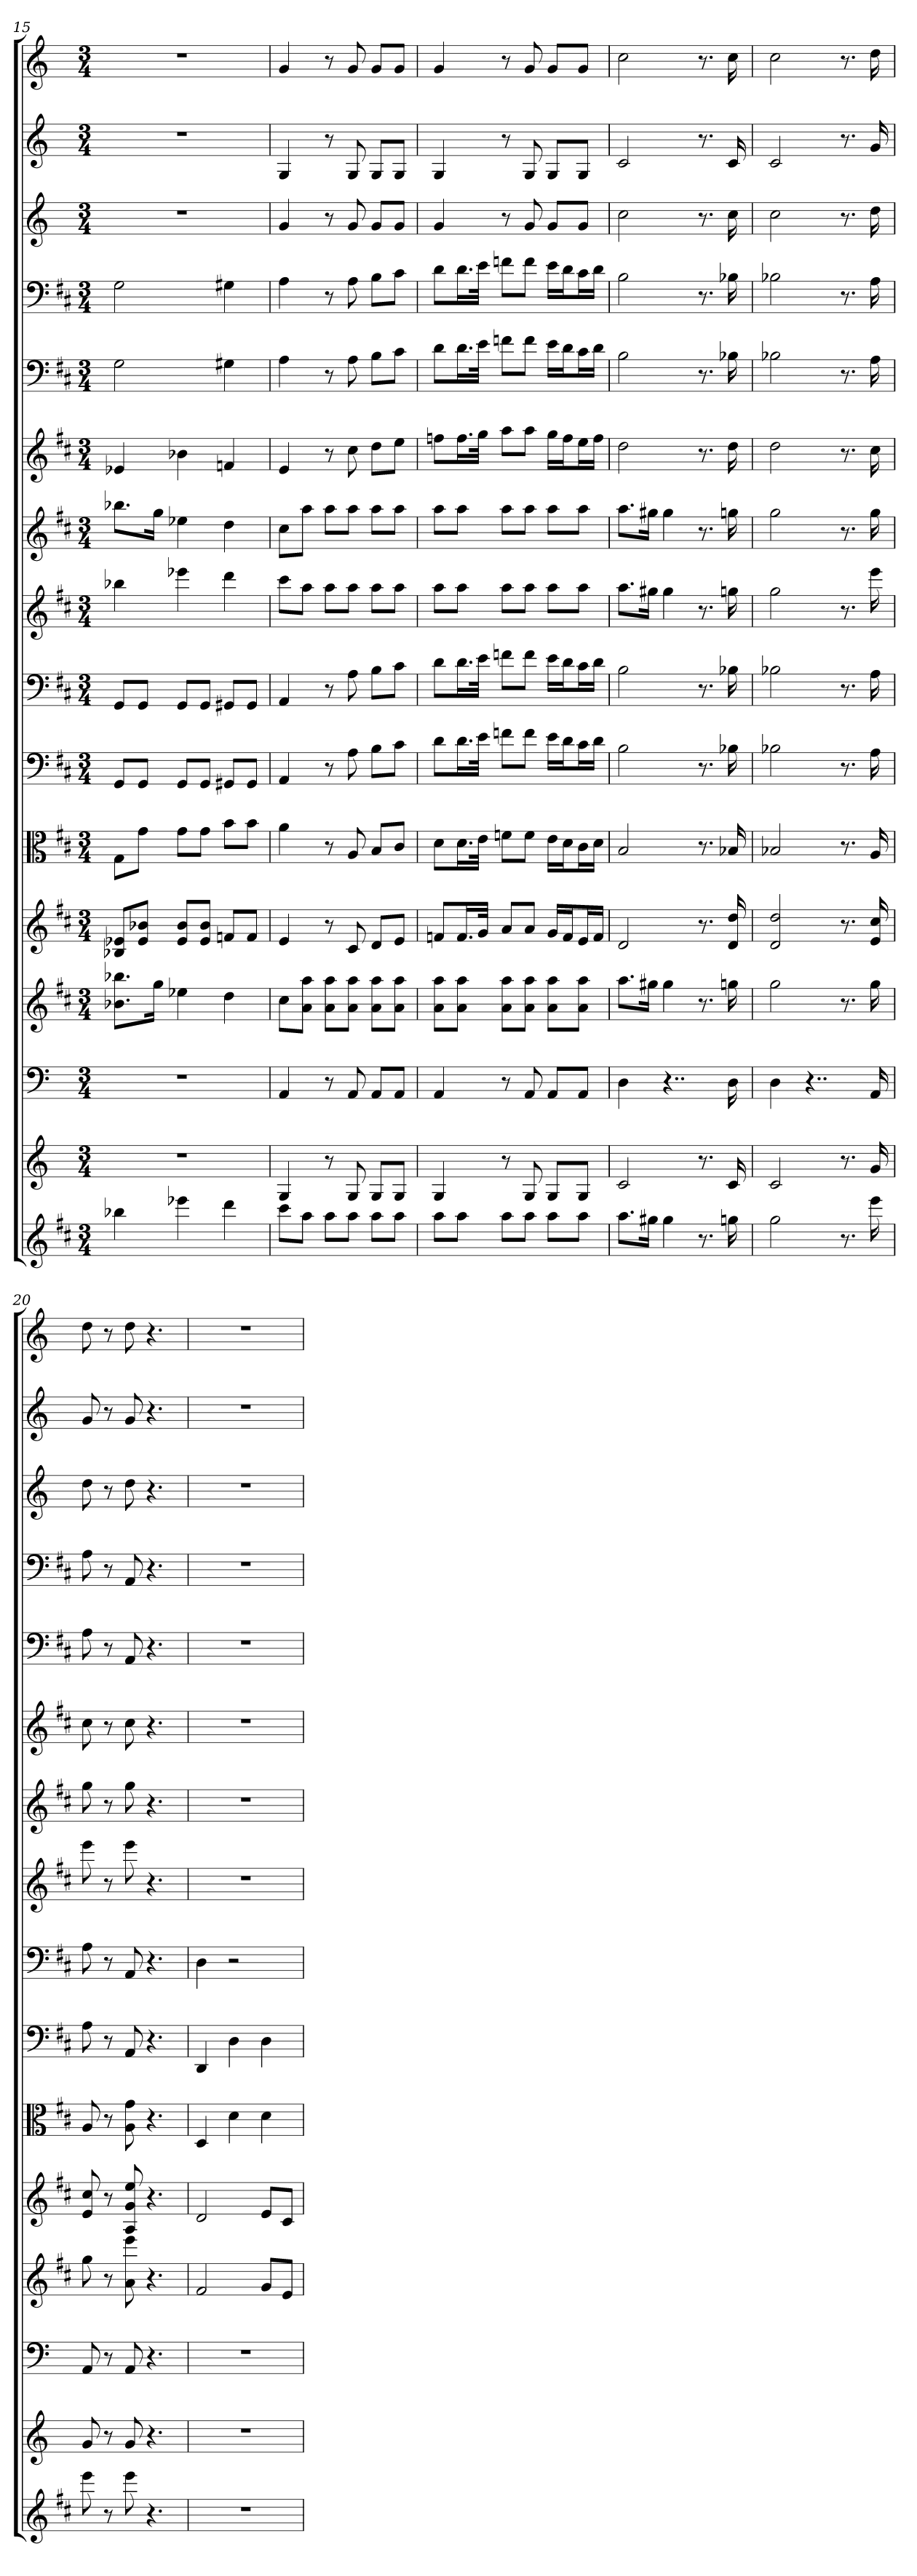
**kern	**kern	**kern	**kern	**kern	**kern	**kern	**kern	**kern	**kern	**kern	**kern	**kern	**kern	**kern	**kern
*part16	*part15	*part14	*part13	*part12	*part11	*part10	*part9	*part8	*part7	*part6	*part5	*part4	*part3	*part2	*part1
*staff16	*staff15	*staff14	*staff13	*staff12	*staff11	*staff10	*staff9	*staff8	*staff7	*staff6	*staff5	*staff4	*staff3	*staff2	*staff1
*	*	*clefF4	*	*	*clefC3	*clefF4	*clefF4	*	*	*	*clefF4	*clefF4	*	*	*
*k[f#c#]	*k[]	*k[]	*k[f#c#]	*k[f#c#]	*k[f#c#]	*k[f#c#]	*k[f#c#]	*k[f#c#]	*k[f#c#]	*k[f#c#]	*k[f#c#]	*k[f#c#]	*k[]	*k[]	*k[]
*M3/4	*M3/4	*M3/4	*M3/4	*M3/4	*M3/4	*M3/4	*M3/4	*M3/4	*M3/4	*M3/4	*M3/4	*M3/4	*M3/4	*M3/4	*M3/4
=15	=15	=15	=15	=15	=15	=15	=15	=15	=15	=15	=15	=15	=15	=15	=15
4bb-X	2.r	2.r	8.b-X 8.bb-XL	8B-X 8e-XL	8G\L	8GG/L	8GG/L	4bb-X	8.bb-XL	4e-X	2G	2G	2.r	2.r	2.r
.	.	.	.	8e- 8b-XJ	8g\J	8GG/J	8GG/J	.	.	.	.	.	.	.	.
.	.	.	16ggJk	.	.	.	.	.	16ggJk	.	.	.	.	.	.
4eee-X	.	.	4ee-X	8e- 8b-L	8g\L	8GG/L	8GG/L	4eee-X	4ee-X	4b-X	.	.	.	.	.
.	.	.	.	8e- 8b-J	8g\J	8GG/J	8GG/J	.	.	.	.	.	.	.	.
4ddd	.	.	4dd	8fnL	8b\L	8GG#X/L	8GG#X/L	4ddd	4dd	4fn	4G#X	4G#X	.	.	.
.	.	.	.	8fJ	8b\J	8GG#/J	8GG#/J	.	.	.	.	.	.	.	.
=16	=16	=16	=16	=16	=16	=16	=16	=16	=16	=16	=16	=16	=16	=16	=16
8ccc#L	4G	4AA	8cc#L	4e	4a	4AA	4AA	8ccc#L	8cc#L	4e	4A	4A	4g	4G	4g
8aaJ	.	.	8a 8aaJ	.	.	.	.	8aaJ	8aaJ	.	.	.	.	.	.
8aaL	8r	8r	8a 8aaL	8r	8r	8r	8r	8aaL	8aaL	8r	8r	8r	8r	8r	8r
8aaJ	8G	8AA	8a 8aaJ	8c#	8A	8A	8A	8aaJ	8aaJ	8cc#	8A	8A	8g	8G	8g
8aaL	8GL	8AA/L	8a 8aaL	8dL	8B/L	8B\L	8B\L	8aaL	8aaL	8ddL	8B\L	8B\L	8gL	8GL	8gL
8aaJ	8GJ	8AA/J	8a 8aaJ	8eJ	8c#/J	8c#\J	8c#\J	8aaJ	8aaJ	8eeJ	8c#\J	8c#\J	8gJ	8GJ	8gJ
=17	=17	=17	=17	=17	=17	=17	=17	=17	=17	=17	=17	=17	=17	=17	=17
8aaL	4G	4AA	8a 8aaL	8fnL	8d\L	8d\L	8d\L	8aaL	8aaL	8ffnL	8d\L	8d\L	4g	4G	4g
8aaJ	.	.	8a 8aaJ	16.fL	16.d\L	16.d\L	16.d\L	8aaJ	8aaJ	16.ffL	16.d\L	16.d\L	.	.	.
.	.	.	.	32gJJk	32e\JJk	32e\JJk	32e\JJk	.	.	32ggJJk	32e\JJk	32e\JJk	.	.	.
8aaL	8r	8r	8a 8aaL	8aL	8fn\L	8fn\L	8fn\L	8aaL	8aaL	8aaL	8fn\L	8fn\L	8r	8r	8r
8aaJ	8G	8AA	8a 8aaJ	8aJ	8f\J	8f\J	8f\J	8aaJ	8aaJ	8aaJ	8f\J	8f\J	8g	8G	8g
8aaL	8GL	8AA/L	8a 8aaL	16gLL	16e\LL	16e\LL	16e\LL	8aaL	8aaL	16ggLL	16e\LL	16e\LL	8gL	8GL	8gL
.	.	.	.	16fJ	16d\J	16d\J	16d\J	.	.	16ffJ	16d\J	16d\J	.	.	.
8aaJ	8GJ	8AA/J	8a 8aaJ	16eL	16c#\L	16c#\L	16c#\L	8aaJ	8aaJ	16eeL	16c#\L	16c#\L	8gJ	8GJ	8gJ
.	.	.	.	16fJJ	16d\JJ	16d\JJ	16d\JJ	.	.	16ffJJ	16d\JJ	16d\JJ	.	.	.
=18	=18	=18	=18	=18	=18	=18	=18	=18	=18	=18	=18	=18	=18	=18	=18
8.aaL	2c	4D	8.aaL	2d	2B	2B	2B	8.aaL	8.aaL	2dd	2B	2B	2cc	2c	2cc
16gg#XJk	.	.	16gg#XJk	.	.	.	.	16gg#XJk	16gg#XJk	.	.	.	.	.	.
4gg#	.	4..r	4gg#	.	.	.	.	4gg#	4gg#	.	.	.	.	.	.
8.r	8.r	.	8.r	8.r	8.r	8.r	8.r	8.r	8.r	8.r	8.r	8.r	8.r	8.r	8.r
16ggn	16c	16D	16ggn	16d 16dd	16B-X	16B-X	16B-X	16ggn	16ggn	16dd	16B-X	16B-X	16cc	16c	16cc
=19	=19	=19	=19	=19	=19	=19	=19	=19	=19	=19	=19	=19	=19	=19	=19
2gg	2c	4D	2gg	2d 2dd	2B-X	2B-X	2B-X	2gg	2gg	2dd	2B-X	2B-X	2cc	2c	2cc
.	.	4..r	.	.	.	.	.	.	.	.	.	.	.	.	.
8.r	8.r	.	8.r	8.r	8.r	8.r	8.r	8.r	8.r	8.r	8.r	8.r	8.r	8.r	8.r
16eee	16g	16AA	16gg	16e 16cc#	16A	16A	16A	16eee	16gg	16cc#	16A	16A	16dd	16g	16dd
=20	=20	=20	=20	=20	=20	=20	=20	=20	=20	=20	=20	=20	=20	=20	=20
8eee	8g	8AA	8gg	8e 8cc#	8A	8A	8A	8eee	8gg	8cc#	8A	8A	8dd	8g	8dd
8r	8r	8r	8r	8r	8r	8r	8r	8r	8r	8r	8r	8r	8r	8r	8r
8eee	8g	8AA	8a 8eee	8A 8g 8ee	8A 8g	8AA	8AA	8eee	8gg	8cc#	8AA	8AA	8dd	8g	8dd
4.r	4.r	4.r	4.r	4.r	4.r	4.r	4.r	4.r	4.r	4.r	4.r	4.r	4.r	4.r	4.r
=21	=21	=21	=21	=21	=21	=21	=21	=21	=21	=21	=21	=21	=21	=21	=21
2.r	2.r	2.r	2f#	2d	4D	4DD	4D	2.r	2.r	2.r	2.r	2.r	2.r	2.r	2.r
.	.	.	.	.	4d	4D	2r	.	.	.	.	.	.	.	.
.	.	.	8gL	8eL	4d	4D	.	.	.	.	.	.	.	.	.
.	.	.	8eJ	8c#J	.	.	.	.	.	.	.	.	.	.	.
=	=	=	=	=	=	=	=	=	=	=	=	=	=	=	=
*-	*-	*-	*-	*-	*-	*-	*-	*-	*-	*-	*-	*-	*-	*-	*-
